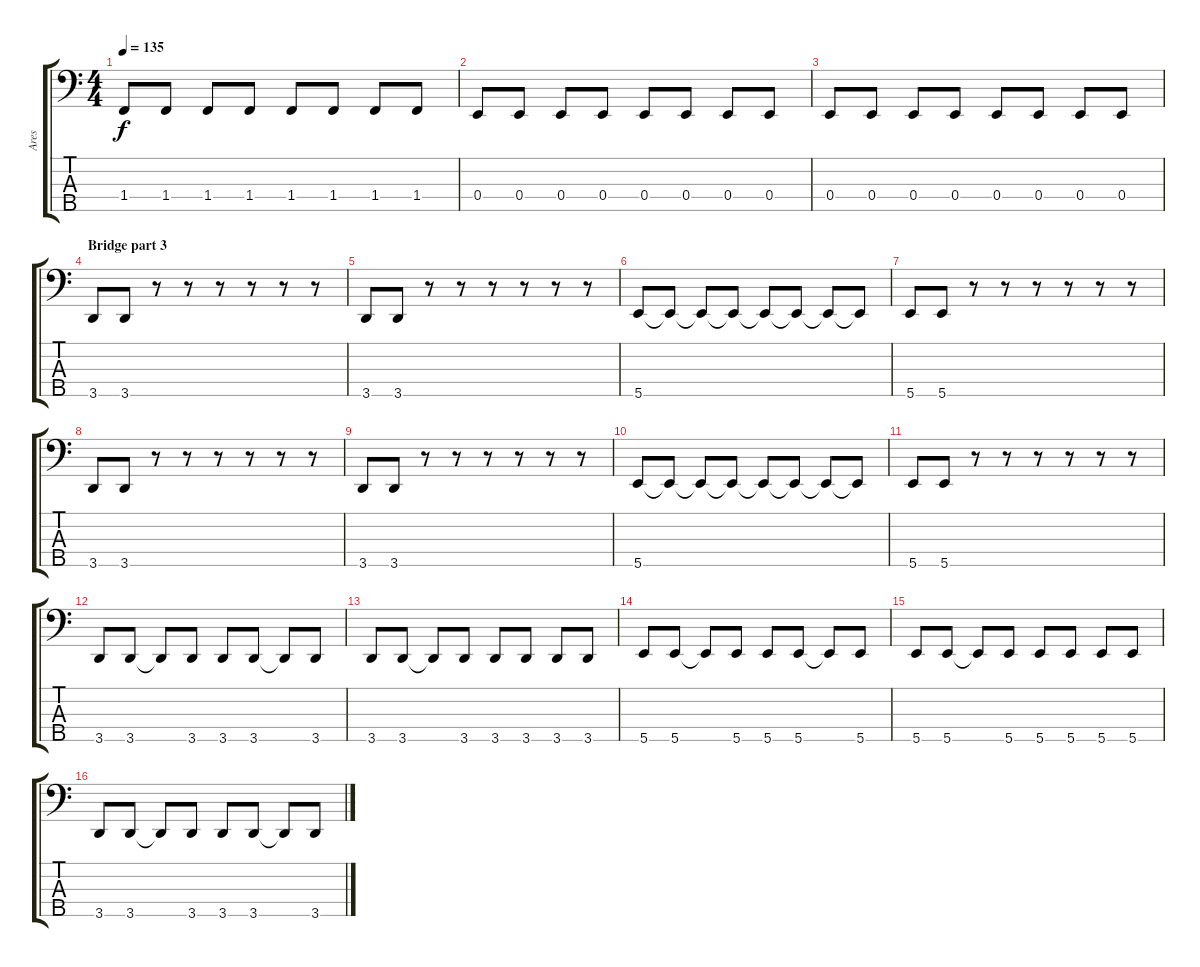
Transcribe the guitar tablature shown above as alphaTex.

\track ("Ares" "Ares") {instrument electricbasspick}
\staff {score tabs}
\tuning (G2 D2 A1 E1 B0) {hide}
\ts (4 4)
\tempo 135
\clef f4
\ks c
1.4.8{dy f} 1.4.8 1.4.8 1.4.8 1.4.8 1.4.8 1.4.8 1.4.8 |
0.4.8 0.4.8 0.4.8 0.4.8 0.4.8 0.4.8 0.4.8 0.4.8 |
0.4.8 0.4.8 0.4.8 0.4.8 0.4.8 0.4.8 0.4.8 0.4.8 |
\section ("" "Bridge part 3")
3.5.8 3.5.8 r.8 r.8 r.8 r.8 r.8 r.8 |
3.5.8 3.5.8 r.8 r.8 r.8 r.8 r.8 r.8 |
5.5.8 5.5{t}.8 5.5{t}.8 5.5{t}.8 5.5{t}.8 5.5{t}.8 5.5{t}.8 5.5{t}.8 |
5.5.8 5.5.8 r.8 r.8 r.8 r.8 r.8 r.8 |
3.5.8 3.5.8 r.8 r.8 r.8 r.8 r.8 r.8 |
3.5.8 3.5.8 r.8 r.8 r.8 r.8 r.8 r.8 |
5.5.8 5.5{t}.8 5.5{t}.8 5.5{t}.8 5.5{t}.8 5.5{t}.8 5.5{t}.8 5.5{t}.8 |
5.5.8 5.5.8 r.8 r.8 r.8 r.8 r.8 r.8 |
3.5.8 3.5.8 3.5{t}.8 3.5.8 3.5.8 3.5.8 3.5{t}.8 3.5.8 |
3.5.8 3.5.8 3.5{t}.8 3.5.8 3.5.8 3.5.8 3.5.8 3.5.8 |
5.5.8 5.5.8 5.5{t}.8 5.5.8 5.5.8 5.5.8 5.5{t}.8 5.5.8 |
5.5.8 5.5.8 5.5{t}.8 5.5.8 5.5.8 5.5.8 5.5.8 5.5.8 |
3.5.8 3.5.8 3.5{t}.8 3.5.8 3.5.8 3.5.8 3.5{t}.8 3.5.8
